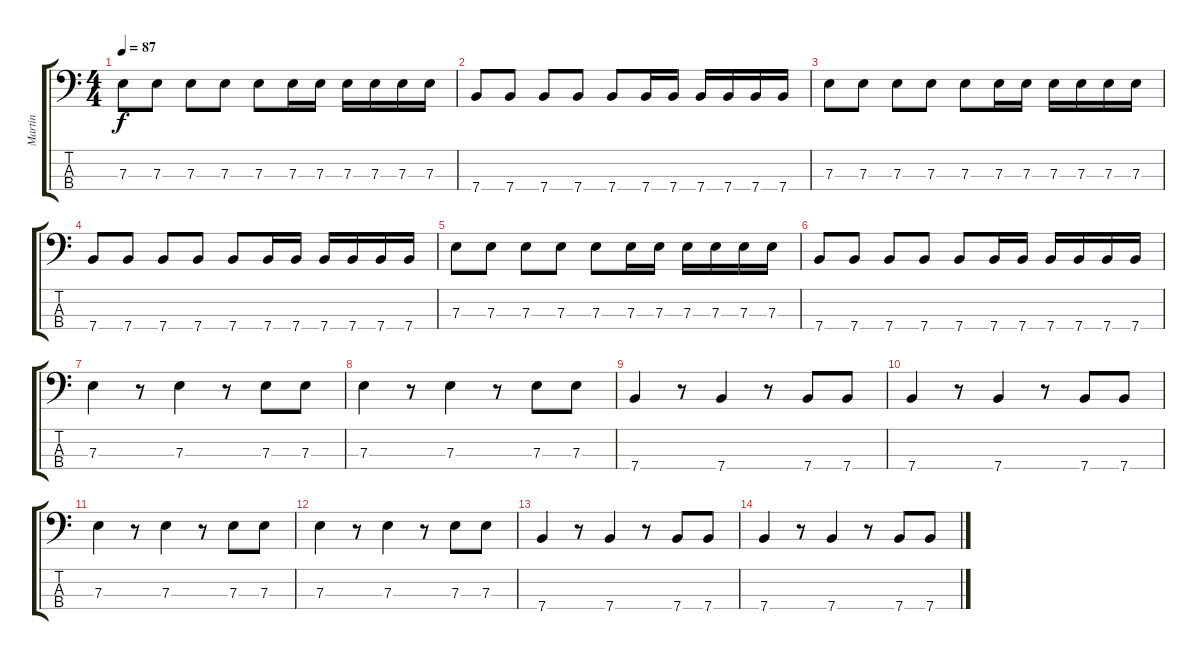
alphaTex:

\track ("Martin" "Martin") {instrument electricbassfinger}
\staff {score tabs}
\tuning (G2 D2 A1 E1) {hide}
\ts (4 4)
\tempo 87
\clef f4
\ks c
7.3.8{dy f} 7.3.8 7.3.8 7.3.8 7.3.8 7.3.16 7.3.16 7.3.16 7.3.16 7.3.16 7.3.16 |
7.4.8 7.4.8 7.4.8 7.4.8 7.4.8 7.4.16 7.4.16 7.4.16 7.4.16 7.4.16 7.4.16 |
7.3.8 7.3.8 7.3.8 7.3.8 7.3.8 7.3.16 7.3.16 7.3.16 7.3.16 7.3.16 7.3.16 |
7.4.8 7.4.8 7.4.8 7.4.8 7.4.8 7.4.16 7.4.16 7.4.16 7.4.16 7.4.16 7.4.16 |
7.3.8 7.3.8 7.3.8 7.3.8 7.3.8 7.3.16 7.3.16 7.3.16 7.3.16 7.3.16 7.3.16 |
7.4.8 7.4.8 7.4.8 7.4.8 7.4.8 7.4.16 7.4.16 7.4.16 7.4.16 7.4.16 7.4.16 |
7.3.4 r.8 7.3.4 r.8 7.3.8 7.3.8 |
7.3.4 r.8 7.3.4 r.8 7.3.8 7.3.8 |
7.4.4 r.8 7.4.4 r.8 7.4.8 7.4.8 |
7.4.4 r.8 7.4.4 r.8 7.4.8 7.4.8 |
7.3.4 r.8 7.3.4 r.8 7.3.8 7.3.8 |
7.3.4 r.8 7.3.4 r.8 7.3.8 7.3.8 |
7.4.4 r.8 7.4.4 r.8 7.4.8 7.4.8 |
7.4.4 r.8 7.4.4 r.8 7.4.8 7.4.8
